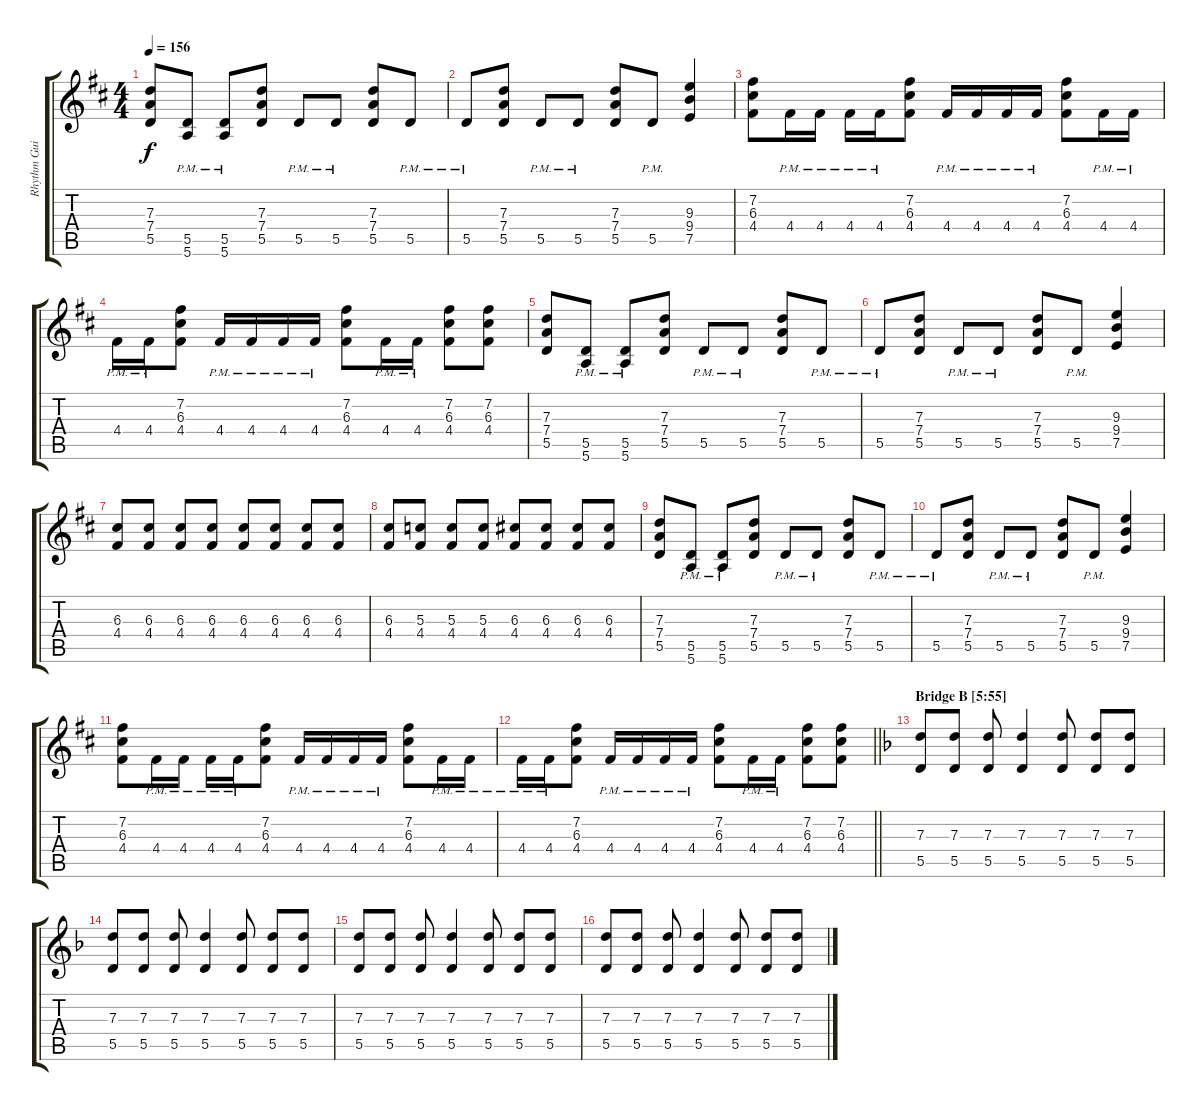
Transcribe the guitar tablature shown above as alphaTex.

\track ("Rhythm Guitar" "Rhythm Gui") {instrument distortionguitar}
\staff {score tabs}
\tuning (E4 B3 G3 D3 A2 E2) {hide}
\ts (4 4)
\tempo 156
\clef g2
\ks d
(7.3 7.4 5.5).8{dy f} (5.5{pm} 5.6{pm}).8 (5.5{pm} 5.6{pm}).8 (7.3 7.4 5.5).8 5.5{pm}.8 5.5{pm}.8 (7.3 7.4 5.5).8 5.5{pm}.8 |
5.5{pm}.8 (7.3 7.4 5.5).8 5.5{pm}.8 5.5{pm}.8 (7.3 7.4 5.5).8 5.5{pm}.8 (9.3 9.4 7.5).4 |
(7.2 6.3 4.4).8 4.4{pm}.16 4.4{pm}.16 4.4{pm}.16 4.4{pm}.16 (7.2 6.3 4.4).8 4.4{pm}.16 4.4{pm}.16 4.4{pm}.16 4.4{pm}.16 (7.2 6.3 4.4).8 4.4{pm}.16 4.4{pm}.16 |
4.4{pm}.16 4.4{pm}.16 (7.2 6.3 4.4).8 4.4{pm}.16 4.4{pm}.16 4.4{pm}.16 4.4{pm}.16 (7.2 6.3 4.4).8 4.4{pm}.16 4.4{pm}.16 (7.2 6.3 4.4).8 (7.2 6.3 4.4).8 |
(7.3 7.4 5.5).8 (5.5{pm} 5.6{pm}).8 (5.5{pm} 5.6{pm}).8 (7.3 7.4 5.5).8 5.5{pm}.8 5.5{pm}.8 (7.3 7.4 5.5).8 5.5{pm}.8 |
5.5{pm}.8 (7.3 7.4 5.5).8 5.5{pm}.8 5.5{pm}.8 (7.3 7.4 5.5).8 5.5{pm}.8 (9.3 9.4 7.5).4 |
(6.3 4.4).8 (6.3 4.4).8 (6.3 4.4).8 (6.3 4.4).8 (6.3 4.4).8 (6.3 4.4).8 (6.3 4.4).8 (6.3 4.4).8 |
(6.3 4.4).8 (5.3 4.4).8 (5.3 4.4).8 (5.3 4.4).8 (6.3 4.4).8 (6.3 4.4).8 (6.3 4.4).8 (6.3 4.4).8 |
(7.3 7.4 5.5).8 (5.5{pm} 5.6{pm}).8 (5.5{pm} 5.6{pm}).8 (7.3 7.4 5.5).8 5.5{pm}.8 5.5{pm}.8 (7.3 7.4 5.5).8 5.5{pm}.8 |
5.5{pm}.8 (7.3 7.4 5.5).8 5.5{pm}.8 5.5{pm}.8 (7.3 7.4 5.5).8 5.5{pm}.8 (9.3 9.4 7.5).4 |
(7.2 6.3 4.4).8 4.4{pm}.16 4.4{pm}.16 4.4{pm}.16 4.4{pm}.16 (7.2 6.3 4.4).8 4.4{pm}.16 4.4{pm}.16 4.4{pm}.16 4.4{pm}.16 (7.2 6.3 4.4).8 4.4{pm}.16 4.4{pm}.16 |
\barLineRight lightlight
4.4{pm}.16 4.4{pm}.16 (7.2 6.3 4.4).8 4.4{pm}.16 4.4{pm}.16 4.4{pm}.16 4.4{pm}.16 (7.2 6.3 4.4).8 4.4{pm}.16 4.4{pm}.16 (7.2 6.3 4.4).8 (7.2 6.3 4.4).8 |
\section ("" "Bridge B [5:55]")
\ks dminor
(7.3 5.5).8 (7.3 5.5).8 (7.3 5.5).8 (7.3 5.5).4 (7.3 5.5).8 (7.3 5.5).8 (7.3 5.5).8 |
(7.3 5.5).8 (7.3 5.5).8 (7.3 5.5).8 (7.3 5.5).4 (7.3 5.5).8 (7.3 5.5).8 (7.3 5.5).8 |
(7.3 5.5).8 (7.3 5.5).8 (7.3 5.5).8 (7.3 5.5).4 (7.3 5.5).8 (7.3 5.5).8 (7.3 5.5).8 |
(7.3 5.5).8 (7.3 5.5).8 (7.3 5.5).8 (7.3 5.5).4 (7.3 5.5).8 (7.3 5.5).8 (7.3 5.5).8
